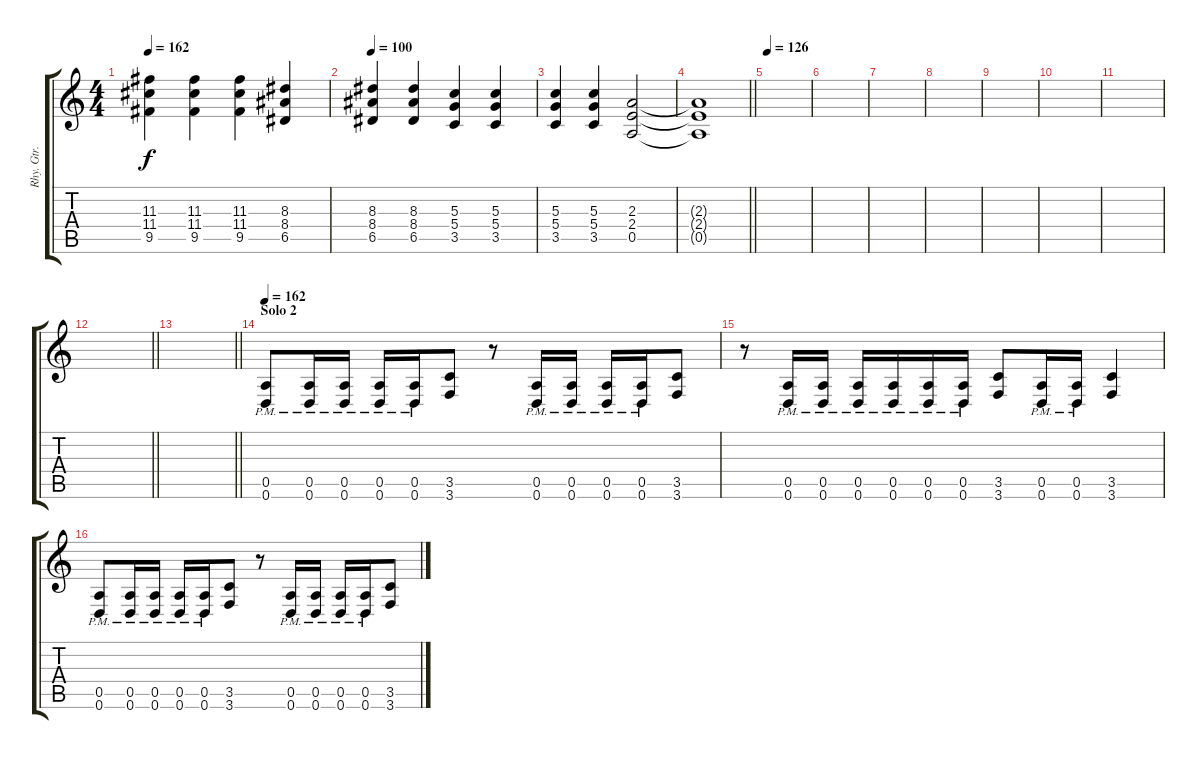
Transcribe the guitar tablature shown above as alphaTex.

\track ("Rhy. Gtr. 1" "Rhy. Gtr. ") {instrument distortionguitar}
\staff {score tabs}
\tuning (E4 B3 G3 D3 A2 D2) {hide}
\ts (4 4)
\section ("" "")
\tempo 162
\clef g2
\ks c
(11.3 11.4 9.5).4{dy f} (11.3 11.4 9.5).4 (11.3 11.4 9.5).4 (8.3 8.4 6.5).4 |
\tempo 100
(8.3 8.4 6.5).4 (8.3 8.4 6.5).4 (5.3 5.4 3.5).4 (5.3 5.4 3.5).4 |
(5.3 5.4 3.5).4 (5.3 5.4 3.5).4 (2.3 2.4 0.5).2 |
\barLineRight lightlight
(2.3{t} 2.4{t} 0.5{t}).1 |
\section ("" "")
\tempo 126
|
|
|
|
|
|
|
\barLineRight lightlight
|
\barLineRight lightlight
|
\section ("" "Solo 2")
\tempo 162
(0.5{pm} 0.6{pm}).8 (0.5{pm} 0.6{pm}).16 (0.5{pm} 0.6{pm}).16 (0.5{pm} 0.6{pm}).16 (0.5{pm} 0.6{pm}).16 (3.5 3.6).8 r.8 (0.5{pm} 0.6{pm}).16 (0.5{pm} 0.6{pm}).16 (0.5{pm} 0.6{pm}).16 (0.5{pm} 0.6{pm}).16 (3.5 3.6).8 |
r.8 (0.5{pm} 0.6{pm}).16 (0.5{pm} 0.6{pm}).16 (0.5{pm} 0.6{pm}).16 (0.5{pm} 0.6{pm}).16 (0.5{pm} 0.6{pm}).16 (0.5{pm} 0.6{pm}).16 (3.5 3.6).8 (0.5{pm} 0.6{pm}).16 (0.5{pm} 0.6{pm}).16 (3.5 3.6).4 |
(0.5{pm} 0.6{pm}).8 (0.5{pm} 0.6{pm}).16 (0.5{pm} 0.6{pm}).16 (0.5{pm} 0.6{pm}).16 (0.5{pm} 0.6{pm}).16 (3.5 3.6).8 r.8 (0.5{pm} 0.6{pm}).16 (0.5{pm} 0.6{pm}).16 (0.5{pm} 0.6{pm}).16 (0.5{pm} 0.6{pm}).16 (3.5 3.6).8
